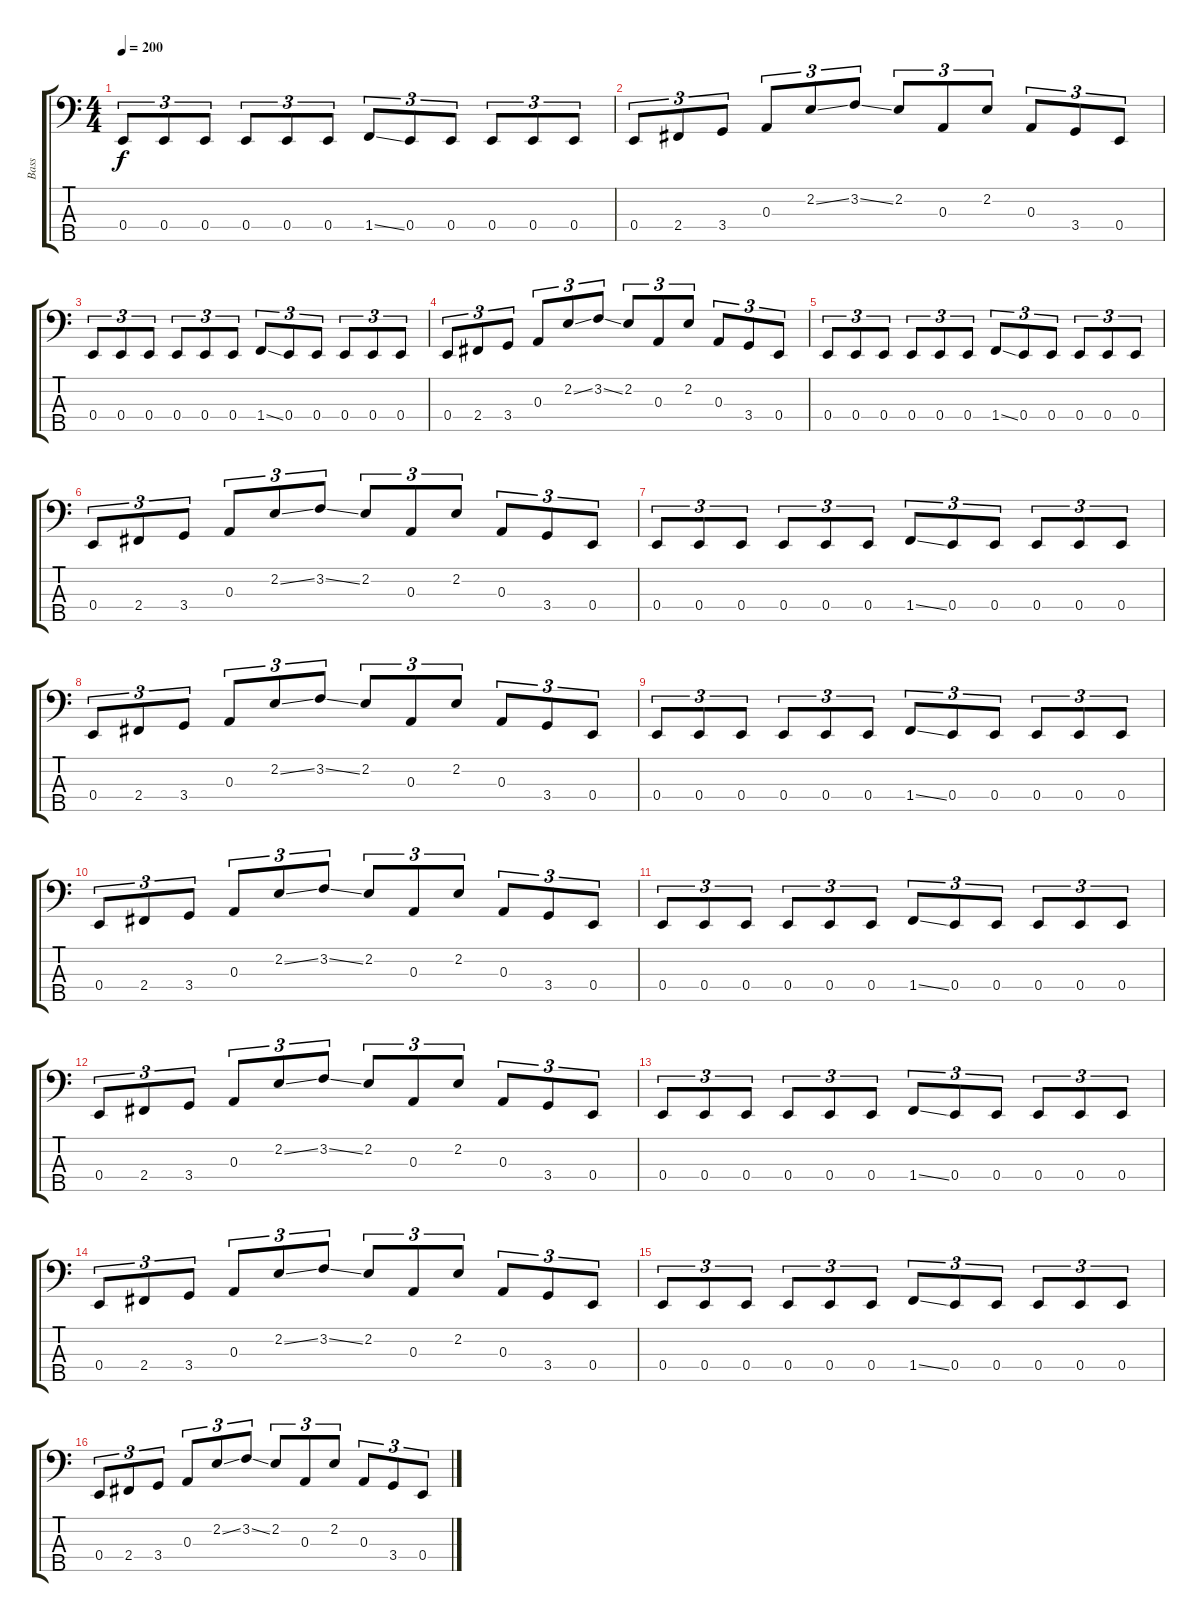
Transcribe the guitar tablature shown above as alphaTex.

\track ("Bass" "Bass") {instrument electricbasspick}
\staff {score tabs}
\tuning (G2 D2 A1 E1 B0) {hide}
\ts (4 4)
\tempo 200
\clef f4
\ks c
0.4.8{tu (3 2) dy f} 0.4.8{tu (3 2)} 0.4.8{tu (3 2)} 0.4.8{tu (3 2)} 0.4.8{tu (3 2)} 0.4.8{tu (3 2)} 1.4{ss}.8{tu (3 2)} 0.4.8{tu (3 2)} 0.4.8{tu (3 2)} 0.4.8{tu (3 2)} 0.4.8{tu (3 2)} 0.4.8{tu (3 2)} |
0.4.8{tu (3 2)} 2.4.8{tu (3 2)} 3.4.8{tu (3 2)} 0.3.8{tu (3 2)} 2.2{ss}.8{tu (3 2)} 3.2{ss}.8{tu (3 2)} 2.2.8{tu (3 2)} 0.3.8{tu (3 2)} 2.2.8{tu (3 2)} 0.3.8{tu (3 2)} 3.4.8{tu (3 2)} 0.4.8{tu (3 2)} |
0.4.8{tu (3 2)} 0.4.8{tu (3 2)} 0.4.8{tu (3 2)} 0.4.8{tu (3 2)} 0.4.8{tu (3 2)} 0.4.8{tu (3 2)} 1.4{ss}.8{tu (3 2)} 0.4.8{tu (3 2)} 0.4.8{tu (3 2)} 0.4.8{tu (3 2)} 0.4.8{tu (3 2)} 0.4.8{tu (3 2)} |
0.4.8{tu (3 2)} 2.4.8{tu (3 2)} 3.4.8{tu (3 2)} 0.3.8{tu (3 2)} 2.2{ss}.8{tu (3 2)} 3.2{ss}.8{tu (3 2)} 2.2.8{tu (3 2)} 0.3.8{tu (3 2)} 2.2.8{tu (3 2)} 0.3.8{tu (3 2)} 3.4.8{tu (3 2)} 0.4.8{tu (3 2)} |
0.4.8{tu (3 2)} 0.4.8{tu (3 2)} 0.4.8{tu (3 2)} 0.4.8{tu (3 2)} 0.4.8{tu (3 2)} 0.4.8{tu (3 2)} 1.4{ss}.8{tu (3 2)} 0.4.8{tu (3 2)} 0.4.8{tu (3 2)} 0.4.8{tu (3 2)} 0.4.8{tu (3 2)} 0.4.8{tu (3 2)} |
0.4.8{tu (3 2)} 2.4.8{tu (3 2)} 3.4.8{tu (3 2)} 0.3.8{tu (3 2)} 2.2{ss}.8{tu (3 2)} 3.2{ss}.8{tu (3 2)} 2.2.8{tu (3 2)} 0.3.8{tu (3 2)} 2.2.8{tu (3 2)} 0.3.8{tu (3 2)} 3.4.8{tu (3 2)} 0.4.8{tu (3 2)} |
0.4.8{tu (3 2)} 0.4.8{tu (3 2)} 0.4.8{tu (3 2)} 0.4.8{tu (3 2)} 0.4.8{tu (3 2)} 0.4.8{tu (3 2)} 1.4{ss}.8{tu (3 2)} 0.4.8{tu (3 2)} 0.4.8{tu (3 2)} 0.4.8{tu (3 2)} 0.4.8{tu (3 2)} 0.4.8{tu (3 2)} |
0.4.8{tu (3 2)} 2.4.8{tu (3 2)} 3.4.8{tu (3 2)} 0.3.8{tu (3 2)} 2.2{ss}.8{tu (3 2)} 3.2{ss}.8{tu (3 2)} 2.2.8{tu (3 2)} 0.3.8{tu (3 2)} 2.2.8{tu (3 2)} 0.3.8{tu (3 2)} 3.4.8{tu (3 2)} 0.4.8{tu (3 2)} |
0.4.8{tu (3 2)} 0.4.8{tu (3 2)} 0.4.8{tu (3 2)} 0.4.8{tu (3 2)} 0.4.8{tu (3 2)} 0.4.8{tu (3 2)} 1.4{ss}.8{tu (3 2)} 0.4.8{tu (3 2)} 0.4.8{tu (3 2)} 0.4.8{tu (3 2)} 0.4.8{tu (3 2)} 0.4.8{tu (3 2)} |
0.4.8{tu (3 2)} 2.4.8{tu (3 2)} 3.4.8{tu (3 2)} 0.3.8{tu (3 2)} 2.2{ss}.8{tu (3 2)} 3.2{ss}.8{tu (3 2)} 2.2.8{tu (3 2)} 0.3.8{tu (3 2)} 2.2.8{tu (3 2)} 0.3.8{tu (3 2)} 3.4.8{tu (3 2)} 0.4.8{tu (3 2)} |
0.4.8{tu (3 2)} 0.4.8{tu (3 2)} 0.4.8{tu (3 2)} 0.4.8{tu (3 2)} 0.4.8{tu (3 2)} 0.4.8{tu (3 2)} 1.4{ss}.8{tu (3 2)} 0.4.8{tu (3 2)} 0.4.8{tu (3 2)} 0.4.8{tu (3 2)} 0.4.8{tu (3 2)} 0.4.8{tu (3 2)} |
0.4.8{tu (3 2)} 2.4.8{tu (3 2)} 3.4.8{tu (3 2)} 0.3.8{tu (3 2)} 2.2{ss}.8{tu (3 2)} 3.2{ss}.8{tu (3 2)} 2.2.8{tu (3 2)} 0.3.8{tu (3 2)} 2.2.8{tu (3 2)} 0.3.8{tu (3 2)} 3.4.8{tu (3 2)} 0.4.8{tu (3 2)} |
0.4.8{tu (3 2)} 0.4.8{tu (3 2)} 0.4.8{tu (3 2)} 0.4.8{tu (3 2)} 0.4.8{tu (3 2)} 0.4.8{tu (3 2)} 1.4{ss}.8{tu (3 2)} 0.4.8{tu (3 2)} 0.4.8{tu (3 2)} 0.4.8{tu (3 2)} 0.4.8{tu (3 2)} 0.4.8{tu (3 2)} |
0.4.8{tu (3 2)} 2.4.8{tu (3 2)} 3.4.8{tu (3 2)} 0.3.8{tu (3 2)} 2.2{ss}.8{tu (3 2)} 3.2{ss}.8{tu (3 2)} 2.2.8{tu (3 2)} 0.3.8{tu (3 2)} 2.2.8{tu (3 2)} 0.3.8{tu (3 2)} 3.4.8{tu (3 2)} 0.4.8{tu (3 2)} |
0.4.8{tu (3 2)} 0.4.8{tu (3 2)} 0.4.8{tu (3 2)} 0.4.8{tu (3 2)} 0.4.8{tu (3 2)} 0.4.8{tu (3 2)} 1.4{ss}.8{tu (3 2)} 0.4.8{tu (3 2)} 0.4.8{tu (3 2)} 0.4.8{tu (3 2)} 0.4.8{tu (3 2)} 0.4.8{tu (3 2)} |
0.4.8{tu (3 2)} 2.4.8{tu (3 2)} 3.4.8{tu (3 2)} 0.3.8{tu (3 2)} 2.2{ss}.8{tu (3 2)} 3.2{ss}.8{tu (3 2)} 2.2.8{tu (3 2)} 0.3.8{tu (3 2)} 2.2.8{tu (3 2)} 0.3.8{tu (3 2)} 3.4.8{tu (3 2)} 0.4.8{tu (3 2)}
